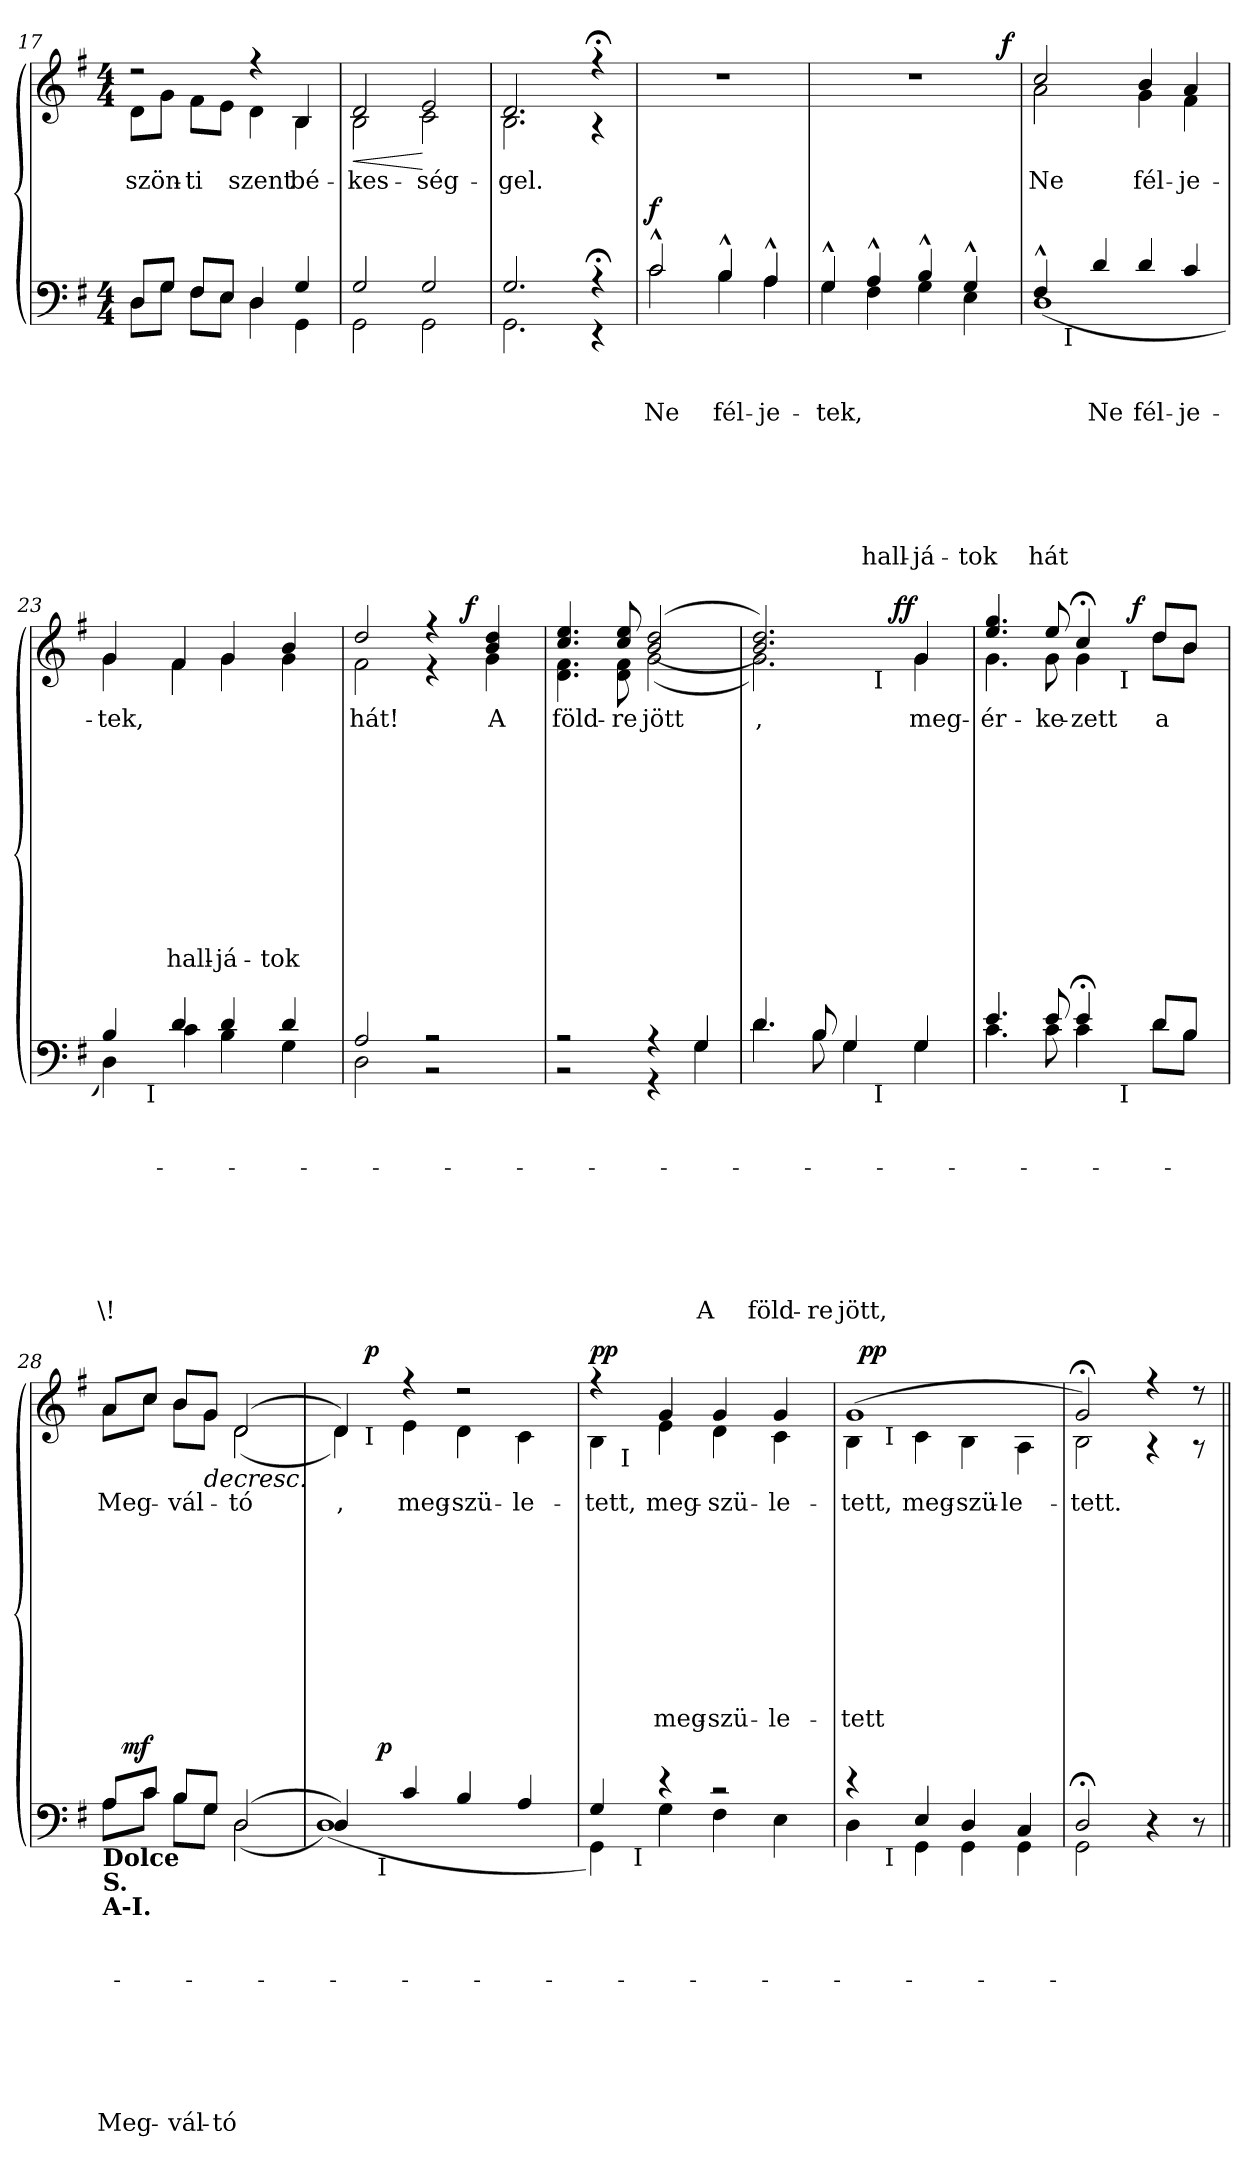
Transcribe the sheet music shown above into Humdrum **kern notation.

**kern	**text	**text	**text	**text	**text	**text	**text	**text	**text	**dynam	**kern	**text	**text	**text	**text	**text	**text	**text	**text	**text	**text	**text	**dynam
*part2	*part2	*part2	*part2	*part2	*part2	*part2	*part2	*part2	*part2	*part2	*part1	*part1	*part1	*part1	*part1	*part1	*part1	*part1	*part1	*part1	*part1	*part1	*part1
*staff2	*staff2	*staff2	*staff2	*staff2	*staff2	*staff2	*staff2	*staff2	*staff2	*staff2	*staff1	*staff1	*staff1	*staff1	*staff1	*staff1	*staff1	*staff1	*staff1	*staff1	*staff1	*staff1	*staff1
*clefF4	*	*	*	*	*	*	*	*	*	*	*clefG2	*	*	*	*	*	*	*	*	*	*	*	*
*k[f#]	*	*	*	*	*	*	*	*	*	*	*k[f#]	*	*	*	*	*	*	*	*	*	*	*	*
*e:	*	*	*	*	*	*	*	*	*	*	*e:	*	*	*	*	*	*	*	*	*	*	*	*
*M4/4	*	*	*	*	*	*	*	*	*	*	*M4/4	*	*	*	*	*	*	*	*	*	*	*	*
=17	=17	=17	=17	=17	=17	=17	=17	=17	=17	=17	=17	=17	=17	=17	=17	=17	=17	=17	=17	=17	=17	=17	=17
*^	*	*	*	*	*	*	*	*	*	*	*^	*	*	*	*	*	*	*	*	*	*	*	*
!	!	!	!	!	!	!	!	!	!	!	!	!	!	!LO:LY:b	!	!	!	!	!	!	!	!	!	!	!
8D/L	8D\L	.	.	.	.	.	.	.	.	.	.	2rdd	8d\L	-szön-	.	.	.	.	.	.	.	.	.	.	.
8G/J	8G\J	.	.	.	.	.	.	.	.	.	.	.	8g\J	.	.	.	.	.	.	.	.	.	.	.	.
!	!	!	!	!	!	!	!	!	!	!	!	!	!	!LO:LY:b	!	!	!	!	!	!	!	!	!	!	!
8F#/L	8F#\L	.	.	.	.	.	.	.	.	.	.	.	8f#\L	-ti	.	.	.	.	.	.	.	.	.	.	.
8E/J	8E\J	.	.	.	.	.	.	.	.	.	.	.	8e\J	.	.	.	.	.	.	.	.	.	.	.	.
!	!	!	!	!	!	!	!	!	!	!	!	!	!	!LO:LY:b	!	!	!	!	!	!	!	!	!	!	!
4D/	4D\	.	.	.	.	.	.	.	.	.	.	4rff	4d\	szent	.	.	.	.	.	.	.	.	.	.	.
!	!	!	!	!	!	!	!	!	!	!	!	!	!	!LO:LY:b	!	!	!	!	!	!	!	!	!	!	!
4G/	4GG\	.	.	.	.	.	.	.	.	.	.	4B/	4B\	bé-	.	.	.	.	.	.	.	.	.	.	.
=18	=18	=18	=18	=18	=18	=18	=18	=18	=18	=18	=18	=18	=18	=18	=18	=18	=18	=18	=18	=18	=18	=18	=18	=18	=18
!	!	!	!	!	!	!	!	!	!	!	!	!	!	!	!	!	!	!	!	!	!	!	!	!	!LO:HP:b
!	!	!	!	!	!	!	!	!	!	!	!	!	!	!LO:LY:b	!	!	!	!	!	!	!	!	!	!	!
2G/	2GG\	.	.	.	.	.	.	.	.	.	.	2d/	2B\	-kes-	.	.	.	.	.	.	.	.	.	.	<
!	!	!	!	!	!	!	!	!	!	!	!	!	!	!LO:LY:b	!	!	!	!	!	!	!	!	!	!	!
2G/	2GG\	.	.	.	.	.	.	.	.	.	.	2e/	2c\	-ség-	.	.	.	.	.	.	.	.	.	.	[
=19	=19	=19	=19	=19	=19	=19	=19	=19	=19	=19	=19	=19	=19	=19	=19	=19	=19	=19	=19	=19	=19	=19	=19	=19	=19
!	!	!	!	!	!	!	!	!	!	!	!	!	!	!LO:LY:b	!	!	!	!	!	!	!	!	!	!	!
2.G/	2.GG\	.	.	.	.	.	.	.	.	.	.	2.d/	2.B\	-gel.	.	.	.	.	.	.	.	.	.	.	.
4r;	4r	.	.	.	.	.	.	.	.	.	.	4r;	4r	.	.	.	.	.	.	.	.	.	.	.	.
*	*	*	*	*	*	*	*	*	*	*	*	*v	*v	*	*	*	*	*	*	*	*	*	*	*	*
!!LO:LB:g=z
=20	=20	=20	=20	=20	=20	=20	=20	=20	=20	=20	=20	=20	=20	=20	=20	=20	=20	=20	=20	=20	=20	=20	=20	=20
*	*	*	*	*	*	*	*	*	*	*	*	*^	*	*	*	*	*	*	*	*	*	*	*	*
!	!	!	!	!LO:LY:a	!	!	!	!	!	!	!LO:DY:a	!	!	!	!	!	!	!	!	!	!	!	!	!	!
*	*	*	*	*	*	*	*	*	*	*	*	*v	*v	*	*	*	*	*	*	*	*	*	*	*	*
2c^^>/	2c\	.	.	Ne	.	.	.	.	.	.	f	1r	.	.	.	.	.	.	.	.	.	.	.	.
!	!	!	!	!LO:LY:a	!	!	!	!	!	!	!	!	!	!	!	!	!	!	!	!	!	!	!	!
4B^^>/	4B\	.	.	fél-	.	.	.	.	.	.	.	.	.	.	.	.	.	.	.	.	.	.	.	.
!	!	!	!	!LO:LY:a	!	!	!	!	!	!	!	!	!	!	!	!	!	!	!	!	!	!	!	!
4A^^>/	4A\	.	.	-je-	.	.	.	.	.	.	.	.	.	.	.	.	.	.	.	.	.	.	.	.
=21	=21	=21	=21	=21	=21	=21	=21	=21	=21	=21	=21	=21	=21	=21	=21	=21	=21	=21	=21	=21	=21	=21	=21	=21
!	!	!	!	!LO:LY:a	!	!	!	!	!	!	!	!	!	!	!	!	!	!	!	!	!	!	!	!
*	*	*	*	*	*	*	*	*	*	*	*	*^	*	*	*	*	*	*	*	*	*	*	*	*
4G^^>/	4G\	.	.	-tek,	.	.	.	.	.	.	.	1r	2...ryy	.	.	.	.	.	.	.	.	.	.	.	.
!	!	!	!	!LO:LY:a	!	!	!	!	!	!	!	!	!	!	!	!	!	!	!	!	!	!	!	!	!
!	!	!	!	!	!	!	!	!	!	!LO:LY:b	!	!	!	!	!	!	!	!	!	!	!	!	!	!	!
4A^^>/	4F#\	.	.	.	.	.	.	.	.	hall-	.	.	.	.	.	.	.	.	.	.	.	.	.	.	.
!	!	!	!	!LO:LY:a	!	!	!	!	!	!	!	!	!	!	!	!	!	!	!	!	!	!	!	!	!
!	!	!	!	!	!	!	!	!	!	!LO:LY:b	!	!	!	!	!	!	!	!	!	!	!	!	!	!	!
4B^^>/	4G\	.	.	.	.	.	.	.	.	-já-	.	.	.	.	.	.	.	.	.	.	.	.	.	.	.
!	!	!	!	!LO:LY:a	!	!	!	!	!	!	!	!	!	!	!	!	!	!	!	!	!	!	!	!	!
!	!	!	!	!	!	!	!	!	!	!LO:LY:b	!	!	!	!	!	!	!	!	!	!	!	!	!	!	!
4G^^>/	4E\	.	.	.	.	.	.	.	.	-tok	.	.	.	.	.	.	.	.	.	.	.	.	.	.	.
!	!	!	!	!	!	!	!	!	!	!	!	!	!	!	!	!	!	!	!	!	!	!	!	!	!LO:DY:a
.	.	.	.	.	.	.	.	.	.	.	.	.	16ryy	.	.	.	.	.	.	.	.	.	.	.	f
*v	*v	*	*	*	*	*	*	*	*	*	*	*	*	*	*	*	*	*	*	*	*	*	*	*	*
=22	=22	=22	=22	=22	=22	=22	=22	=22	=22	=22	=22	=22	=22	=22	=22	=22	=22	=22	=22	=22	=22	=22	=22	=22
*^	*	*	*	*	*	*	*	*	*	*	*	*	*	*	*	*	*	*	*	*	*	*	*	*
!	!	!	!	!LO:LY:a	!	!	!	!	!	!	!	!	!	!	!	!	!	!	!	!	!	!	!	!	!
!	!	!	!	!	!	!	!	!	!	!LO:LY:b	!	!	!	!	!	!	!	!	!	!	!	!	!	!	!
!	!	!	!	!	!	!	!	!	!	!	!	!	!	!LO:LY:b	!	!	!	!	!	!	!	!	!	!	!
*	*^	*	*	*	*	*	*	*	*	*	*	*	*	*	*	*	*	*	*	*	*	*	*	*	*
4F#^^>/	(<1D	8ryy	.	.	.	.	.	.	.	.	hát	.	2cc/	2a\	Ne	.	.	.	.	.	.	.	.	.	.	.
!	!	!LO:TX:b:t=I	!	!	!	!	!	!	!	!	!	!	!	!	!	!	!	!	!	!	!	!	!	!	!	!
.	.	2..ryy	.	.	.	.	.	.	.	.	.	.	.	.	.	.	.	.	.	.	.	.	.	.	.	.
!	!	!	!	!	!LO:LY:a	!	!	!	!	!	!	!	!	!	!	!	!	!	!	!	!	!	!	!	!	!
4d/	.	.	.	.	Ne	.	.	.	.	.	.	.	.	.	.	.	.	.	.	.	.	.	.	.	.	.
!	!	!	!	!	!LO:LY:a	!	!	!	!	!	!	!	!	!	!	!	!	!	!	!	!	!	!	!	!	!
!	!	!	!	!	!	!	!	!	!	!	!	!	!	!	!LO:LY:b	!	!	!	!	!	!	!	!	!	!	!
4d/	.	.	.	.	fél-	.	.	.	.	.	.	.	4b/	4g\	fél-	.	.	.	.	.	.	.	.	.	.	.
!	!	!	!	!	!LO:LY:a	!	!	!	!	!	!	!	!	!	!	!	!	!	!	!	!	!	!	!	!	!
!	!	!	!	!	!	!	!	!	!	!	!	!	!	!	!LO:LY:b	!	!	!	!	!	!	!	!	!	!	!
4c/	.	.	.	.	-je-	.	.	.	.	.	.	.	4a/	4f#\	-je-	.	.	.	.	.	.	.	.	.	.	.
=23	=23	=23	=23	=23	=23	=23	=23	=23	=23	=23	=23	=23	=23	=23	=23	=23	=23	=23	=23	=23	=23	=23	=23	=23	=23	=23
!	!	!	!	!	!LO:LY:a	!	!	!	!	!	!	!	!	!	!	!	!	!	!	!	!	!	!	!	!	!
!	!	!	!	!	!	!	!	!	!	!	!LO:LY:b	!	!	!	!	!	!	!	!	!	!	!	!	!	!	!
!	!	!	!	!	!	!	!	!	!	!	!	!	!	!	!LO:LY:b	!	!	!	!	!	!	!	!	!	!	!
4B/	4D\)	8ryy	.	.	.	.	.	.	.	.	\!	.	4g/	4g\	-tek,	.	.	.	.	.	.	.	.	.	.	.
.	.	32ryy	.	.	.	.	.	.	.	.	.	.	.	.	.	.	.	.	.	.	.	.	.	.	.	.
!	!	!LO:TX:b:t=I	!	!	!	!	!	!	!	!	!	!	!	!	!	!	!	!	!	!	!	!	!	!	!	!
.	.	2ryy	.	.	.	.	.	.	.	.	.	.	.	.	.	.	.	.	.	.	.	.	.	.	.	.
!	!	!	!	!	!	!	!	!	!	!	!	!	!	!	!	!	!	!	!	!	!	!	!	!	!LO:LY:b	!
4d/	4c\	.	.	.	.	.	.	.	.	.	.	.	4f#/	4f#\	.	.	.	.	.	.	.	.	.	.	hall-	.
!	!	!	!	!	!	!	!	!	!	!	!	!	!	!	!	!	!	!	!	!	!	!	!	!	!LO:LY:b	!
4d/	4B\	.	.	.	.	.	.	.	.	.	.	.	4g/	4g\	.	.	.	.	.	.	.	.	.	.	-já-	.
.	.	4ryy	.	.	.	.	.	.	.	.	.	.	.	.	.	.	.	.	.	.	.	.	.	.	.	.
!	!	!	!	!	!	!	!	!	!	!	!	!	!	!	!	!	!	!	!	!	!	!	!	!	!LO:LY:b	!
4d/	4G\	.	.	.	.	.	.	.	.	.	.	.	4b/	4g\	.	.	.	.	.	.	.	.	.	.	-tok	.
.	.	16.ryy	.	.	.	.	.	.	.	.	.	.	.	.	.	.	.	.	.	.	.	.	.	.	.	.
*	*v	*v	*	*	*	*	*	*	*	*	*	*	*	*	*	*	*	*	*	*	*	*	*	*	*	*
!!LO:PB:g=z
=24	=24	=24	=24	=24	=24	=24	=24	=24	=24	=24	=24	=24	=24	=24	=24	=24	=24	=24	=24	=24	=24	=24	=24	=24	=24
*	*^	*	*	*	*	*	*	*	*	*	*	*	*	*	*	*	*	*	*	*	*	*	*	*	*
!	!	!	!	!	!	!	!	!	!	!	!	!	!	!	!LO:LY:b	!	!	!	!	!	!	!	!	!	!	!
*	*v	*v	*	*	*	*	*	*	*	*	*	*	*	*^	*	*	*	*	*	*	*	*	*	*	*	*
2A/	2D\	.	.	.	.	.	.	.	.	.	.	2dd/	2f#\	2ryy	hát!	.	.	.	.	.	.	.	.	.	.	.
2r	2r	.	.	.	.	.	.	.	.	.	.	4r	4r	8.ryy	.	.	.	.	.	.	.	.	.	.	.	.
!	!	!	!	!	!	!	!	!	!	!	!	!	!	!	!	!	!	!	!	!	!	!	!	!	!	!LO:DY:a
.	.	.	.	.	.	.	.	.	.	.	.	.	.	4ryy	.	.	.	.	.	.	.	.	.	.	.	f
!	!	!	!	!	!	!	!	!	!	!	!	!	!	!	!LO:LY:b	!	!	!	!	!	!	!	!	!	!	!
.	.	.	.	.	.	.	.	.	.	.	.	4b/ 4dd/	4g\	.	A	.	.	.	.	.	.	.	.	.	.	.
.	.	.	.	.	.	.	.	.	.	.	.	.	.	16ryy	.	.	.	.	.	.	.	.	.	.	.	.
*	*	*	*	*	*	*	*	*	*	*	*	*	*v	*v	*	*	*	*	*	*	*	*	*	*	*	*
=25	=25	=25	=25	=25	=25	=25	=25	=25	=25	=25	=25	=25	=25	=25	=25	=25	=25	=25	=25	=25	=25	=25	=25	=25	=25
*	*	*	*	*	*	*	*	*	*	*	*	*	*^	*	*	*	*	*	*	*	*	*	*	*	*
!	!	!	!	!	!	!	!	!	!	!	!	!	!	!	!LO:LY:b	!	!	!	!	!	!	!	!	!	!	!
*	*	*	*	*	*	*	*	*	*	*	*	*	*v	*v	*	*	*	*	*	*	*	*	*	*	*	*
2r	2r	.	.	.	.	.	.	.	.	.	.	4.cc/ 4.ee/	4.d\ 4.f#\	föld-	.	.	.	.	.	.	.	.	.	.	.
!	!	!	!	!	!	!	!	!	!	!	!	!	!	!LO:LY:b	!	!	!	!	!	!	!	!	!	!	!
.	.	.	.	.	.	.	.	.	.	.	.	8cc/ 8ee/	8d\ 8f#\	-re	.	.	.	.	.	.	.	.	.	.	.
!	!	!	!	!	!	!	!	!	!	!	!	!	!	!LO:LY:b	!	!	!	!	!	!	!	!	!	!	!
4r	4r	.	.	.	.	.	.	.	.	.	.	((2b/ 2dd/	(<2g\	jött	.	.	.	.	.	.	.	.	.	.	.
!	!	!	!	!	!	!	!	!	!	!LO:LY:b	!	!	!	!	!	!	!	!	!	!	!	!	!	!	!
4G/	4G\	.	.	.	.	.	.	.	.	A	.	.	.	.	.	.	.	.	.	.	.	.	.	.	.
*	*	*	*	*	*	*	*	*	*	*	*	*v	*v	*	*	*	*	*	*	*	*	*	*	*	*
=26	=26	=26	=26	=26	=26	=26	=26	=26	=26	=26	=26	=26	=26	=26	=26	=26	=26	=26	=26	=26	=26	=26	=26	=26
!	!	!	!	!	!	!	!	!	!	!LO:LY:b	!	!	!	!	!	!	!	!	!	!	!	!	!	!
*	*	*	*	*	*	*	*	*	*	*	*	*^	*	*	*	*	*	*	*	*	*	*	*	*
!	!	!	!	!	!	!	!	!	!	!	!	!	!	!LO:LY:b	!	!	!	!	!	!	!	!	!	!	!
*	*^	*	*	*	*	*	*	*	*	*	*	*^	*^	*	*	*	*	*	*	*	*	*	*	*	*
4.d/	4.d\	2ryy	.	.	.	.	.	.	.	.	föld-	.	2.b/ 2.dd/))	2.g\)	2ryy	2ryy	,	.	.	.	.	.	.	.	.	.	.	.
!	!	!	!	!	!	!	!	!	!	!	!LO:LY:b	!	!	!	!	!	!	!	!	!	!	!	!	!	!	!	!	!
8B/	8B\	.	.	.	.	.	.	.	.	.	-re	.	.	.	.	.	.	.	.	.	.	.	.	.	.	.	.	.
!	!	!	!	!	!	!	!	!	!	!	!LO:LY:b	!	!	!	!	!	!	!	!	!	!	!	!	!	!	!	!	!
4G/	4G\	8ryy	.	.	.	.	.	.	.	.	jött,	.	.	.	8.ryy	8ryy	.	.	.	.	.	.	.	.	.	.	.	.
!	!	!	!	!	!	!	!	!	!	!	!	!	!	!	!	!LO:TX:b:t=I	!	!	!	!	!	!	!	!	!	!	!	!
!	!	!LO:TX:b:t=I	!	!	!	!	!	!	!	!	!	!	!	!	!	!	!	!	!	!	!	!	!	!	!	!	!	!
.	.	4.ryy	.	.	.	.	.	.	.	.	.	.	.	.	.	4.ryy	.	.	.	.	.	.	.	.	.	.	.	.
!	!	!	!	!	!	!	!	!	!	!	!	!	!	!	!	!	!	!	!	!	!	!	!	!	!	!	!	!LO:DY:a
.	.	.	.	.	.	.	.	.	.	.	.	.	.	.	4ryy	.	.	.	.	.	.	.	.	.	.	.	.	ff
!	!	!	!	!	!	!	!	!	!	!	!	!	!	!	!	!	!LO:LY:b	!	!	!	!	!	!	!	!	!	!	!
4G/	4G\	.	.	.	.	.	.	.	.	.	.	.	4g/	4g\	.	.	meg-	.	.	.	.	.	.	.	.	.	.	.
.	.	.	.	.	.	.	.	.	.	.	.	.	.	.	16ryy	.	.	.	.	.	.	.	.	.	.	.	.	.
=27	=27	=27	=27	=27	=27	=27	=27	=27	=27	=27	=27	=27	=27	=27	=27	=27	=27	=27	=27	=27	=27	=27	=27	=27	=27	=27	=27	=27
!	!	!	!	!	!	!	!	!	!	!	!	!	!	!	!	!	!LO:LY:b	!	!	!	!	!	!	!	!	!	!	!
4.e/	4.c\	2ryy	.	.	.	.	.	.	.	.	.	.	4.ee/ 4.gg/	4.g\	2ryy	2ryy	-ér-	.	.	.	.	.	.	.	.	.	.	.
!	!	!	!	!	!	!	!	!	!	!	!	!	!	!	!	!	!LO:LY:b	!	!	!	!	!	!	!	!	!	!	!
8e/	8c\	.	.	.	.	.	.	.	.	.	.	.	8ee/	8g\	.	.	-ke-	.	.	.	.	.	.	.	.	.	.	.
!	!	!	!	!	!	!	!	!	!	!	!	!	!	!	!	!	!LO:LY:b	!	!	!	!	!	!	!	!	!	!	!
4e;/	4c\	8ryy	.	.	.	.	.	.	.	.	.	.	4cc;/	4g\	8.ryy	8ryy	-zett	.	.	.	.	.	.	.	.	.	.	.
.	.	32ryy	.	.	.	.	.	.	.	.	.	.	.	.	.	32ryy	.	.	.	.	.	.	.	.	.	.	.	.
!	!	!	!	!	!	!	!	!	!	!	!	!	!	!	!	!LO:TX:b:t=I	!	!	!	!	!	!	!	!	!	!	!	!
!	!	!LO:TX:b:t=I	!	!	!	!	!	!	!	!	!	!	!	!	!	!	!	!	!	!	!	!	!	!	!	!	!	!
.	.	4ryy	.	.	.	.	.	.	.	.	.	.	.	.	.	4ryy	.	.	.	.	.	.	.	.	.	.	.	.
!	!	!	!	!	!	!	!	!	!	!	!	!	!	!	!	!	!	!	!	!	!	!	!	!	!	!	!	!LO:DY:a
.	.	.	.	.	.	.	.	.	.	.	.	.	.	.	4ryy	.	.	.	.	.	.	.	.	.	.	.	.	f
!	!	!	!	!	!	!	!	!	!	!	!	!	!	!	!	!	!LO:LY:b	!	!	!	!	!	!	!	!	!	!	!
8d/L	8d\L	.	.	.	.	.	.	.	.	.	.	.	8dd/L	8dd\L	.	.	a	.	.	.	.	.	.	.	.	.	.	.
8B/J	8B\J	.	.	.	.	.	.	.	.	.	.	.	8b/J	8b\J	.	.	.	.	.	.	.	.	.	.	.	.	.	.
.	.	16.ryy	.	.	.	.	.	.	.	.	.	.	.	.	.	16.ryy	.	.	.	.	.	.	.	.	.	.	.	.
.	.	.	.	.	.	.	.	.	.	.	.	.	.	.	16ryy	.	.	.	.	.	.	.	.	.	.	.	.	.
*	*	*	*	*	*	*	*	*	*	*	*	*	*v	*v	*v	*v	*	*	*	*	*	*	*	*	*	*	*	*
!!LO:LB:g=z
=28	=28	=28	=28	=28	=28	=28	=28	=28	=28	=28	=28	=28	=28	=28	=28	=28	=28	=28	=28	=28	=28	=28	=28	=28	=28
*	*	*	*	*	*	*	*	*	*	*	*	*	*^	*	*	*	*	*	*	*	*	*	*	*	*
*	*	*	*	*	*	*	*	*	*	*	*	*	*	*^	*	*	*	*	*	*	*	*	*	*	*	*
*	*	*	*	*	*	*	*	*	*	*	*	*	*	*	*^	*	*	*	*	*	*	*	*	*	*	*	*
!	!	!	!	!	!	!	!	!	!	!	!LO:LY:b	!	!	!	!	!	!	!	!	!	!	!	!	!	!	!	!	!
*	*	*	*	*	*	*	*	*	*	*	*	*	*	*v	*v	*v	*	*	*	*	*	*	*	*	*	*	*	*
*	*	*	*	*	*	*	*	*	*	*	*	*	*^	*^	*	*	*	*	*	*	*	*	*	*	*	*
!LO:TX:b:B:t=Dolce	!	!	!	!	!	!	!	!	!	!	!	!	!	!	!	!	!	!	!	!	!	!	!	!	!	!	!	!
!LO:TX:b:B:t=S.	!	!	!	!	!	!	!	!	!	!	!	!	!	!	!	!	!	!	!	!	!	!	!	!	!	!	!	!
!LO:TX:b:B:t=A-I.	!	!	!	!	!	!	!	!	!	!	!	!	!	!	!	!	!	!	!	!	!	!	!	!	!	!	!	!
!	!	!	!	!	!	!	!	!	!	!	!	!	!	!	!	!	!LO:LY:b	!	!	!	!	!	!	!	!	!	!	!
*	*	*	*	*	*	*	*	*	*	*	*	*	*	*v	*v	*v	*	*	*	*	*	*	*	*	*	*	*	*
8A/L	8A\L	16ryy	.	.	.	.	.	.	.	.	Meg-	.	8a/L	8a\L	Meg-	.	.	.	.	.	.	.	.	.	.	.
!	!	!	!	!	!	!	!	!	!	!	!	!LO:DY:b	!	!	!	!	!	!	!	!	!	!	!	!	!	!
.	.	2...ryy	.	.	.	.	.	.	.	.	.	mf	.	.	.	.	.	.	.	.	.	.	.	.	.	.
8c/J	8c\J	.	.	.	.	.	.	.	.	.	.	.	8cc/J	8cc\J	.	.	.	.	.	.	.	.	.	.	.	.
!	!	!	!	!	!	!	!	!	!	!	!LO:LY:b	!	!	!	!	!	!	!	!	!	!	!	!	!	!	!
!	!	!	!	!	!	!	!	!	!	!	!	!	!	!	!LO:LY:b	!	!	!	!	!	!	!	!	!	!	!
8B/L	8B\L	.	.	.	.	.	.	.	.	.	-vál-	.	8b/L	8b\L	-vál-	.	.	.	.	.	.	.	.	.	.	.
!	!	!	!	!	!	!	!	!	!	!	!	!	!	!	!	!	!	!	!	!	!	!	!	!	!	!LO:HP:b
8G/J	8G\J	.	.	.	.	.	.	.	.	.	.	.	8g/J	8g\J	.	.	.	.	.	.	.	.	.	.	.	>
!	!	!	!	!	!	!	!	!	!	!	!LO:LY:b	!	!	!	!	!	!	!	!	!	!	!	!	!	!	!
!	!	!	!	!	!	!	!	!	!	!	!	!	!	!	!LO:LY:b	!	!	!	!	!	!	!	!	!	!	!
(>2D/	(<2D\	.	.	.	.	.	.	.	.	.	-tó	.	(>2d/	(<2d\	-tó	.	.	.	.	.	.	.	.	.	.	.
=29	=29	=29	=29	=29	=29	=29	=29	=29	=29	=29	=29	=29	=29	=29	=29	=29	=29	=29	=29	=29	=29	=29	=29	=29	=29	=29
!	!	!	!	!	!	!	!	!	!	!	!	!	!	!	!LO:LY:b	!	!	!	!	!	!	!	!	!	!	!
*	*	*	*	*	*	*	*	*	*	*	*	*	*	*^	*	*	*	*	*	*	*	*	*	*	*	*
4D/)	(<1D)	8ryy	.	.	.	.	.	.	.	.	.	.	4d/)	4d\)	8ryy	,	.	.	.	.	.	.	.	.	.	.	.
!	!	!	!	!	!	!	!	!	!	!	!	!	!	!	!LO:TX:b:t=I	!	!	!	!	!	!	!	!	!	!	!	!
!	!	!	!	!	!	!	!	!	!	!	!	!	!	!	!	!	!	!	!	!	!	!	!	!	!	!	!LO:DY:b
.	.	32ryy	.	.	.	.	.	.	.	.	.	.	.	.	2..ryy	.	.	.	.	.	.	.	.	.	.	.	p
!	!	!LO:TX:b:t=I	!	!	!	!	!	!	!	!	!	!	!	!	!	!	!	!	!	!	!	!	!	!	!	!	!
!	!	!	!	!	!	!	!	!	!	!	!	!LO:DY:a	!	!	!	!	!	!	!	!	!	!	!	!	!	!	!
.	.	2ryy	.	.	.	.	.	.	.	.	.	p	.	.	.	.	.	.	.	.	.	.	.	.	.	.	.
!	!	!	!	!	!	!	!	!	!	!	!	!	!	!	!	!LO:LY:b	!	!	!	!	!	!	!	!	!	!	!
4c/	.	.	.	.	.	.	.	.	.	.	.	.	4rff	4e\	.	meg-	.	.	.	.	.	.	.	.	.	.	]
!	!	!	!	!	!	!	!	!	!	!	!	!	!	!	!	!LO:LY:b	!	!	!	!	!	!	!	!	!	!	!
4B/	.	.	.	.	.	.	.	.	.	.	.	.	2rdd	4d\	.	-szü-	.	.	.	.	.	.	.	.	.	.	.
.	.	4ryy	.	.	.	.	.	.	.	.	.	.	.	.	.	.	.	.	.	.	.	.	.	.	.	.	.
!	!	!	!	!	!	!	!	!	!	!	!	!	!	!	!	!LO:LY:b	!	!	!	!	!	!	!	!	!	!	!
4A/	.	.	.	.	.	.	.	.	.	.	.	.	.	4c\	.	-le-	.	.	.	.	.	.	.	.	.	.	.
.	.	16.ryy	.	.	.	.	.	.	.	.	.	.	.	.	.	.	.	.	.	.	.	.	.	.	.	.	.
=30	=30	=30	=30	=30	=30	=30	=30	=30	=30	=30	=30	=30	=30	=30	=30	=30	=30	=30	=30	=30	=30	=30	=30	=30	=30	=30	=30
!	!	!	!	!	!	!	!	!	!	!	!LO:LY:b	!	!	!	!	!	!	!	!	!	!	!	!	!	!	!	!
!	!	!	!	!	!	!	!	!	!	!	!	!	!	!	!	!LO:LY:b	!	!	!	!	!	!	!	!	!	!	!LO:DY:a
4G/	4GG\)	8ryy	.	.	.	.	.	.	.	.	.	.	4rff	4B\	8ryy	-tett,	.	.	.	.	.	.	.	.	.	.	pp
!	!	!	!	!	!	!	!	!	!	!	!	!	!	!	!LO:TX:b:t=I	!	!	!	!	!	!	!	!	!	!	!	!
.	.	32ryy	.	.	.	.	.	.	.	.	.	.	.	.	2..ryy	.	.	.	.	.	.	.	.	.	.	.	.
!	!	!LO:TX:b:t=I	!	!	!	!	!	!	!	!	!	!	!	!	!	!	!	!	!	!	!	!	!	!	!	!	!
.	.	2ryy	.	.	.	.	.	.	.	.	.	.	.	.	.	.	.	.	.	.	.	.	.	.	.	.	.
!	!	!	!	!	!	!	!	!	!	!	!	!	!	!	!	!	!	!	!	!	!	!	!	!	!LO:LY:a	!	!
!	!	!	!	!	!	!	!	!	!	!	!	!	!	!	!	!LO:LY:b	!	!	!	!	!	!	!	!	!	!	!
4rd	4G\	.	.	.	.	.	.	.	.	.	.	.	4g/	4e\	.	meg-	.	.	.	.	.	.	.	.	meg-	.	.
!	!	!	!	!	!	!	!	!	!	!	!	!	!	!	!	!	!	!	!	!	!	!	!	!	!LO:LY:a	!	!
!	!	!	!	!	!	!	!	!	!	!	!	!	!	!	!	!LO:LY:b	!	!	!	!	!	!	!	!	!	!	!
2rc	4F#\	.	.	.	.	.	.	.	.	.	.	.	4g/	4d\	.	-szü-	.	.	.	.	.	.	.	.	-szü-	.	.
.	.	4ryy	.	.	.	.	.	.	.	.	.	.	.	.	.	.	.	.	.	.	.	.	.	.	.	.	.
!	!	!	!	!	!	!	!	!	!	!	!	!	!	!	!	!	!	!	!	!	!	!	!	!	!LO:LY:a	!	!
!	!	!	!	!	!	!	!	!	!	!	!	!	!	!	!	!LO:LY:b	!	!	!	!	!	!	!	!	!	!	!
.	4E\	.	.	.	.	.	.	.	.	.	.	.	4g/	4c\	.	-le-	.	.	.	.	.	.	.	.	-le-	.	.
.	.	16.ryy	.	.	.	.	.	.	.	.	.	.	.	.	.	.	.	.	.	.	.	.	.	.	.	.	.
*	*	*	*	*	*	*	*	*	*	*	*	*	*v	*v	*v	*	*	*	*	*	*	*	*	*	*	*	*
=31	=31	=31	=31	=31	=31	=31	=31	=31	=31	=31	=31	=31	=31	=31	=31	=31	=31	=31	=31	=31	=31	=31	=31	=31	=31
*	*	*	*	*	*	*	*	*	*	*	*	*	*^	*	*	*	*	*	*	*	*	*	*	*	*
*	*	*	*	*	*	*	*	*	*	*	*	*	*	*^	*	*	*	*	*	*	*	*	*	*	*	*
!	!	!	!	!	!	!	!	!	!	!	!	!	!	!	!	!	!	!	!	!	!	!	!	!	!LO:LY:a	!	!
*	*	*	*	*	*	*	*	*	*	*	*	*	*	*v	*v	*	*	*	*	*	*	*	*	*	*	*	*
*	*	*	*	*	*	*	*	*	*	*	*	*	*	*^	*	*	*	*	*	*	*	*	*	*	*	*
!	!	!	!	!	!	!	!	!	!	!	!	!	!	!	!	!LO:LY:b	!	!	!	!	!	!	!	!	!	!	!
*	*	*	*	*	*	*	*	*	*	*	*	*	*	*	*^	*	*	*	*	*	*	*	*	*	*	*	*
4rd	4D\	8ryy	.	.	.	.	.	.	.	.	.	.	(>1g	4B\	32ryy	8ryy	-tett,	.	.	.	.	.	.	.	.	-tett	.	.
!	!	!	!	!	!	!	!	!	!	!	!	!	!	!	!	!	!	!	!	!	!	!	!	!	!	!	!	!LO:DY:b
.	.	.	.	.	.	.	.	.	.	.	.	.	.	.	2ryy	.	.	.	.	.	.	.	.	.	.	.	.	pp
!	!	!	!	!	!	!	!	!	!	!	!	!	!	!	!	!LO:TX:b:t=I	!	!	!	!	!	!	!	!	!	!	!	!
!	!	!LO:TX:b:t=I	!	!	!	!	!	!	!	!	!	!	!	!	!	!	!	!	!	!	!	!	!	!	!	!	!	!
.	.	2..ryy	.	.	.	.	.	.	.	.	.	.	.	.	.	2..ryy	.	.	.	.	.	.	.	.	.	.	.	.
!	!	!	!	!	!	!	!	!	!	!	!	!	!	!	!	!	!LO:LY:b	!	!	!	!	!	!	!	!	!	!	!
4E/	4GG\	.	.	.	.	.	.	.	.	.	.	.	.	4c\	.	.	meg-	.	.	.	.	.	.	.	.	.	.	.
!	!	!	!	!	!	!	!	!	!	!	!	!	!	!	!	!	!LO:LY:b	!	!	!	!	!	!	!	!	!	!	!
4D/	4GG\	.	.	.	.	.	.	.	.	.	.	.	.	4B\	.	.	-szü-	.	.	.	.	.	.	.	.	.	.	.
.	.	.	.	.	.	.	.	.	.	.	.	.	.	.	4...ryy	.	.	.	.	.	.	.	.	.	.	.	.	.
!	!	!	!	!	!	!	!	!	!	!	!	!	!	!	!	!	!LO:LY:b	!	!	!	!	!	!	!	!	!	!	!
4C/	4GG\	.	.	.	.	.	.	.	.	.	.	.	.	4A\	.	.	-le-	.	.	.	.	.	.	.	.	.	.	.
*	*v	*v	*	*	*	*	*	*	*	*	*	*	*	*	*	*	*	*	*	*	*	*	*	*	*	*	*	*
*	*	*	*	*	*	*	*	*	*	*	*	*v	*v	*v	*v	*	*	*	*	*	*	*	*	*	*	*	*
=32	=32	=32	=32	=32	=32	=32	=32	=32	=32	=32	=32	=32	=32	=32	=32	=32	=32	=32	=32	=32	=32	=32	=32	=32
*	*^	*	*	*	*	*	*	*	*	*	*	*^	*	*	*	*	*	*	*	*	*	*	*	*
*	*	*	*	*	*	*	*	*	*	*	*	*	*	*^	*	*	*	*	*	*	*	*	*	*	*	*
*	*	*	*	*	*	*	*	*	*	*	*	*	*	*	*^	*	*	*	*	*	*	*	*	*	*	*	*
!	!	!	!	!	!	!	!	!	!	!	!	!	!	!	!	!	!	!	!	!	!	!	!	!	!	!LO:LY:a	!	!
*	*v	*v	*	*	*	*	*	*	*	*	*	*	*	*	*	*	*	*	*	*	*	*	*	*	*	*	*	*
*	*	*	*	*	*	*	*	*	*	*	*	*	*v	*v	*v	*	*	*	*	*	*	*	*	*	*	*	*
*	*^	*	*	*	*	*	*	*	*	*	*	*^	*^	*	*	*	*	*	*	*	*	*	*	*	*
!	!	!	!	!	!	!	!	!	!	!	!	!	!	!	!	!	!LO:LY:b	!	!	!	!	!	!	!	!	!	!	!
*	*v	*v	*	*	*	*	*	*	*	*	*	*	*	*	*	*	*	*	*	*	*	*	*	*	*	*	*	*
*	*	*	*	*	*	*	*	*	*	*	*	*	*v	*v	*v	*	*	*	*	*	*	*	*	*	*	*	*
2D;/	2GG\	.	.	.	.	.	.	.	.	.	.	2g;/)	2B\	-tett.	.	.	.	.	.	.	.	.	.	.	.
4ryy	4r	.	.	.	.	.	.	.	.	.	.	4r	4r	.	.	.	.	.	.	.	.	.	.	.	.
8r	8ryy	.	.	.	.	.	.	.	.	.	.	8r	8r	.	.	.	.	.	.	.	.	.	.	.	.
*v	*v	*	*	*	*	*	*	*	*	*	*	*	*	*	*	*	*	*	*	*	*	*	*	*	*
*	*	*	*	*	*	*	*	*	*	*	*v	*v	*	*	*	*	*	*	*	*	*	*	*	*
=||	=||	=||	=||	=||	=||	=||	=||	=||	=||	=||	=||	=||	=||	=||	=||	=||	=||	=||	=||	=||	=||	=||	=||
*-	*-	*-	*-	*-	*-	*-	*-	*-	*-	*-	*-	*-	*-	*-	*-	*-	*-	*-	*-	*-	*-	*-	*-
